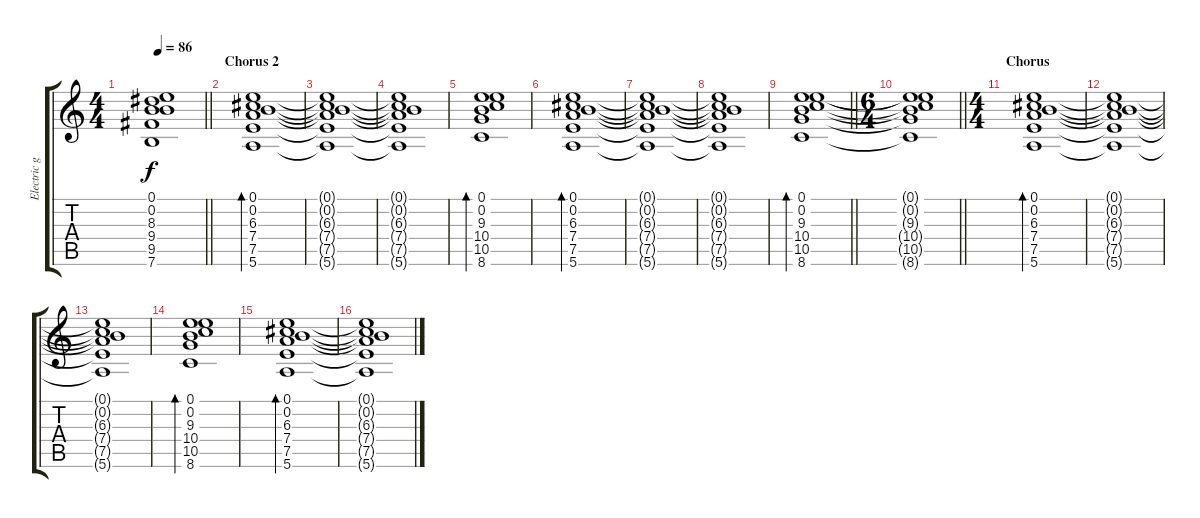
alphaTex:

\track ("Electric guitar 1" "Electric g") {instrument electricguitarjazz}
\staff {score tabs}
\tuning (E4 B3 G3 D3 A2 E2) {hide}
\ts (4 4)
\tempo 86
\clef g2
\barLineRight lightlight
\ks c
(0.1{t} 0.2{t} 8.3{t} 9.4{t} 9.5{t} 7.6{t}).1{dy f} |
\section ("" "Chorus 2")
(0.1 0.2 6.3 7.4 7.5 5.6).1{bd 30} |
(0.1{t} 0.2{t} 6.3{t} 7.4{t} 7.5{t} 5.6{t}).1 |
(0.1{t} 0.2{t} 6.3{t} 7.4{t} 7.5{t} 5.6{t}).1 |
(0.1 0.2 9.3 10.4 10.5 8.6).1{bd 30} |
(0.1 0.2 6.3 7.4 7.5 5.6).1{bd 30} |
(0.1{t} 0.2{t} 6.3{t} 7.4{t} 7.5{t} 5.6{t}).1 |
(0.1{t} 0.2{t} 6.3{t} 7.4{t} 7.5{t} 5.6{t}).1 |
\barLineRight lightlight
(0.1 0.2 9.3 10.4 10.5 8.6).1{bd 30} |
\ts (6 4)
\barLineRight lightlight
(0.1{t} 0.2{t} 9.3{t} 10.4{t} 10.5{t} 8.6{t}).1 |
\ts (4 4)
\section ("" "Chorus")
(0.1 0.2 6.3 7.4 7.5 5.6).1{bd 30} |
(0.1{t} 0.2{t} 6.3{t} 7.4{t} 7.5{t} 5.6{t}).1 |
(0.1{t} 0.2{t} 6.3{t} 7.4{t} 7.5{t} 5.6{t}).1 |
(0.1 0.2 9.3 10.4 10.5 8.6).1{bd 30} |
(0.1 0.2 6.3 7.4 7.5 5.6).1{bd 30} |
(0.1{t} 0.2{t} 6.3{t} 7.4{t} 7.5{t} 5.6{t}).1
